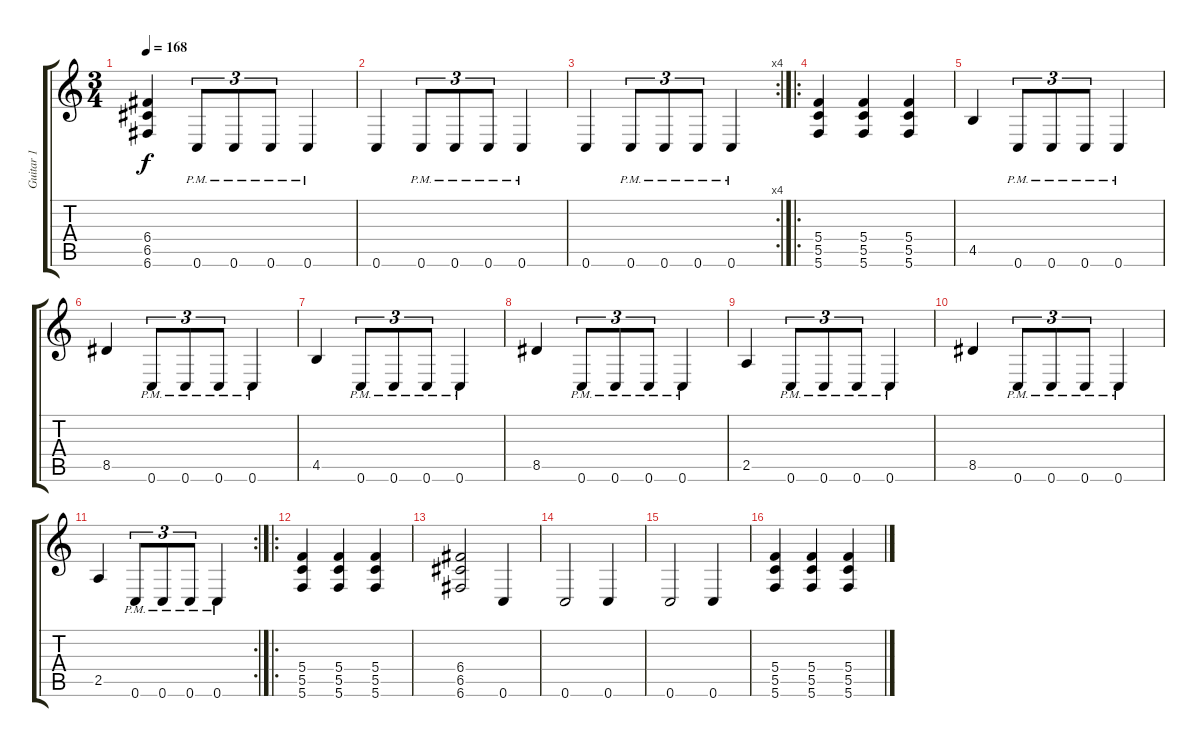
\track ("Guitar 1" "Guitar 1") {instrument overdrivenguitar}
\staff {score tabs}
\tuning (E4 C4 G3 C3 G2 C2) {hide}
\ts (3 4)
\tempo 168
\clef g2
\ks c
(6.4 6.5 6.6).4{dy f} 0.6{pm}.8{tu (3 2)} 0.6{pm}.8{tu (3 2)} 0.6{pm}.8{tu (3 2)} 0.6{pm}.4 |
0.6.4 0.6{pm}.8{tu (3 2)} 0.6{pm}.8{tu (3 2)} 0.6{pm}.8{tu (3 2)} 0.6{pm}.4 |
\rc 4
0.6.4 0.6{pm}.8{tu (3 2)} 0.6{pm}.8{tu (3 2)} 0.6{pm}.8{tu (3 2)} 0.6{pm}.4 |
\ro
(5.4 5.5 5.6).4 (5.4 5.5 5.6).4 (5.4 5.5 5.6).4 |
4.5.4 0.6{pm}.8{tu (3 2)} 0.6{pm}.8{tu (3 2)} 0.6{pm}.8{tu (3 2)} 0.6{pm}.4 |
8.5.4 0.6{pm}.8{tu (3 2)} 0.6{pm}.8{tu (3 2)} 0.6{pm}.8{tu (3 2)} 0.6{pm}.4 |
4.5.4 0.6{pm}.8{tu (3 2)} 0.6{pm}.8{tu (3 2)} 0.6{pm}.8{tu (3 2)} 0.6{pm}.4 |
8.5.4 0.6{pm}.8{tu (3 2)} 0.6{pm}.8{tu (3 2)} 0.6{pm}.8{tu (3 2)} 0.6{pm}.4 |
2.5.4 0.6{pm}.8{tu (3 2)} 0.6{pm}.8{tu (3 2)} 0.6{pm}.8{tu (3 2)} 0.6{pm}.4 |
8.5.4 0.6{pm}.8{tu (3 2)} 0.6{pm}.8{tu (3 2)} 0.6{pm}.8{tu (3 2)} 0.6{pm}.4 |
\rc 2
2.5.4 0.6{pm}.8{tu (3 2)} 0.6{pm}.8{tu (3 2)} 0.6{pm}.8{tu (3 2)} 0.6{pm}.4 |
\ro
(5.4 5.5 5.6).4 (5.4 5.5 5.6).4 (5.4 5.5 5.6).4 |
(6.4 6.5 6.6).2 0.6.4 |
0.6.2 0.6.4 |
0.6.2 0.6.4 |
(5.4 5.5 5.6).4 (5.4 5.5 5.6).4 (5.4 5.5 5.6).4
